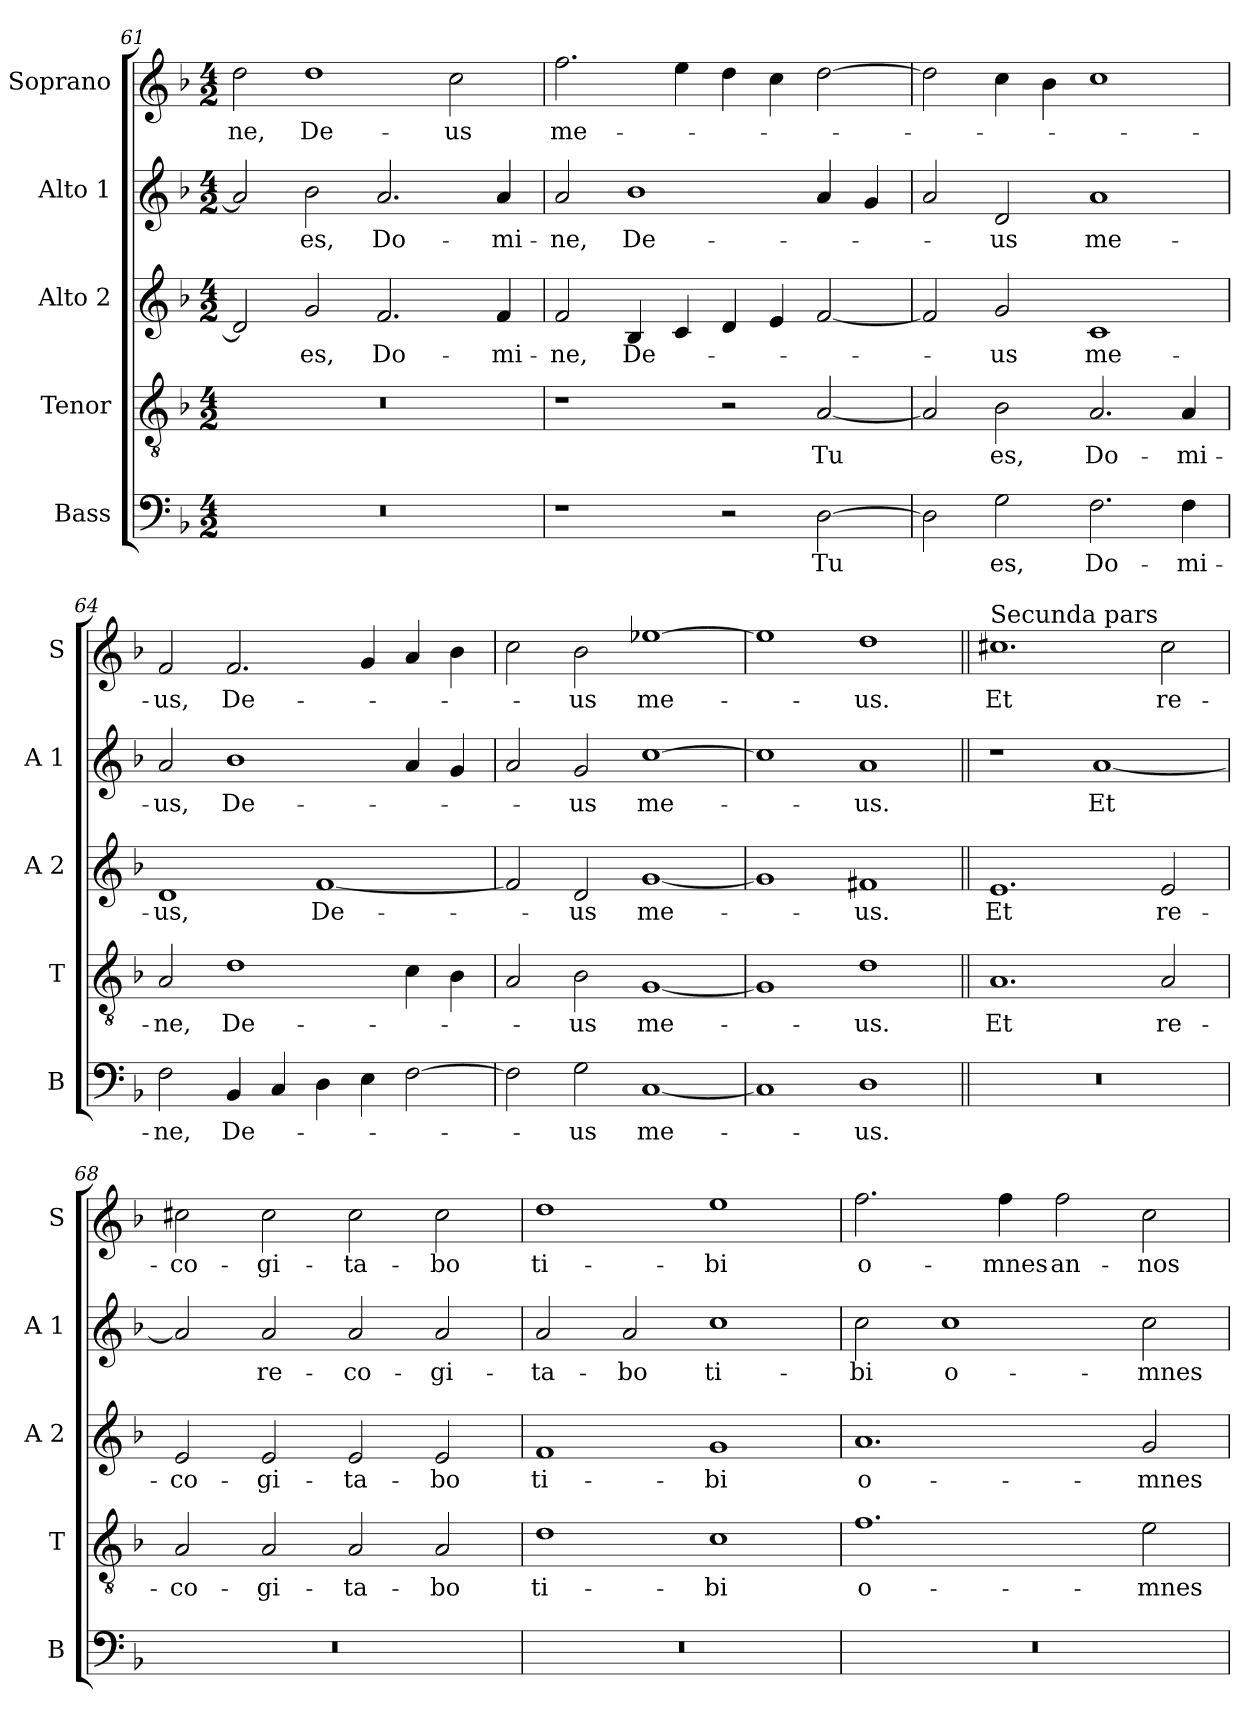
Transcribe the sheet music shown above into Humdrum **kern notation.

**kern	**text	**kern	**text	**kern	**text	**kern	**text	**kern	**text
*part5	*part5	*part4	*part4	*part3	*part3	*part2	*part2	*part1	*part1
*staff5	*staff5	*staff4	*staff4	*staff3	*staff3	*staff2	*staff2	*staff1	*staff1
*I"Bass	*	*I"Tenor	*	*I"Alto 2	*	*I"Alto 1	*	*I"Soprano	*
*I'B	*	*I'T	*	*I'A 2	*	*I'A 1	*	*I'S	*
*clefF4	*	*clefGv2	*	*clefG2	*	*clefG2	*	*clefG2	*
*k[b-]	*	*k[b-]	*	*k[b-]	*	*k[b-]	*	*k[b-]	*
*F:	*	*F:	*	*F:	*	*F:	*	*F:	*
*M4/2	*	*M4/2	*	*M4/2	*	*M4/2	*	*M4/2	*
=61	=61	=61	=61	=61	=61	=61	=61	=61	=61
!	!	!	!	!	!	!	!	!	!LO:LY:b
0r	.	0r	.	2d/]	.	2a/]	.	2dd\	-ne,
!	!	!	!	!	!LO:LY:b	!	!LO:LY:b	!	!LO:LY:b
.	.	.	.	2g/	es,	2b-\	es,	1dd	De-
!	!	!	!	!	!LO:LY:b	!	!LO:LY:b	!	!
.	.	.	.	2.f/	Do-	2.a/	Do-	.	.
!	!	!	!	!	!	!	!	!	!LO:LY:b
.	.	.	.	.	.	.	.	2cc\	-us
!	!	!	!	!	!LO:LY:b	!	!LO:LY:b	!	!
.	.	.	.	4f/	-mi-	4a/	-mi-	.	.
=62	=62	=62	=62	=62	=62	=62	=62	=62	=62
!	!	!	!	!	!LO:LY:b	!	!LO:LY:b	!	!LO:LY:b
1r	.	1r	.	2f/	-ne,	2a/	-ne,	2.ff\	me-
!	!	!	!	!	!LO:LY:b	!	!LO:LY:b	!	!
.	.	.	.	4B-/	De-	1b-	De-	.	.
.	.	.	.	4c/	.	.	.	4ee\	.
2r	.	2r	.	4d/	.	.	.	4dd\	.
.	.	.	.	4e/	.	.	.	4cc\	.
!	!LO:LY:b	!	!LO:LY:b	!	!	!	!	!	!
[2D\	Tu	[2A/	Tu	[2f/	.	4a/	.	[2dd\	.
.	.	.	.	.	.	4g/	.	.	.
=63	=63	=63	=63	=63	=63	=63	=63	=63	=63
2D\]	.	2A/]	.	2f/]	.	2a/	.	2dd\]	.
!	!LO:LY:b	!	!LO:LY:b	!	!LO:LY:b	!	!LO:LY:b	!	!
2G\	es,	2B-\	es,	2g/	-us	2d/	-us	4cc\	.
.	.	.	.	.	.	.	.	4b-\	.
!	!LO:LY:b	!	!LO:LY:b	!	!LO:LY:b	!	!LO:LY:b	!	!
2.F\	Do-	2.A/	Do-	1c	me-	1a	me-	1cc	.
!	!LO:LY:b	!	!LO:LY:b	!	!	!	!	!	!
4F\	-mi-	4A/	-mi-	.	.	.	.	.	.
!!LO:LB:g=z
=64	=64	=64	=64	=64	=64	=64	=64	=64	=64
!	!LO:LY:b	!	!LO:LY:b	!	!LO:LY:b	!	!LO:LY:b	!	!LO:LY:b
2F\	-ne,	2A/	-ne,	1d	-us,	2a/	-us,	2f/	-us,
!	!LO:LY:b	!	!LO:LY:b	!	!	!	!LO:LY:b	!	!LO:LY:b
4BB-/	De-	1d	De-	.	.	1b-	De-	2.f/	De-
4C/	.	.	.	.	.	.	.	.	.
!	!	!	!	!	!LO:LY:b	!	!	!	!
4D\	.	.	.	[1f	De-	.	.	.	.
4E\	.	.	.	.	.	.	.	4g/	.
[2F\	.	4c\	.	.	.	4a/	.	4a/	.
.	.	4B-\	.	.	.	4g/	.	4b-\	.
=65	=65	=65	=65	=65	=65	=65	=65	=65	=65
2F\]	.	2A/	.	2f/]	.	2a/	.	2cc\	.
!	!LO:LY:b	!	!LO:LY:b	!	!LO:LY:b	!	!LO:LY:b	!	!LO:LY:b
2G\	-us	2B-\	-us	2d/	-us	2g/	-us	2b-\	-us
!	!LO:LY:b	!	!LO:LY:b	!	!LO:LY:b	!	!LO:LY:b	!	!LO:LY:b
[1C	me-	[1G	me-	[1g	me-	[1cc	me-	[1ee-X	me-
=66	=66	=66	=66	=66	=66	=66	=66	=66	=66
1C]	.	1G]	.	1g]	.	1cc]	.	1ee-]	.
!	!LO:LY:b	!	!LO:LY:b	!	!LO:LY:b	!	!LO:LY:b	!	!LO:LY:b
1D	-us.	1d	-us.	1f#X	-us.	1a	-us.	1dd	-us.
=67||	=67||	=67||	=67||	=67||	=67||	=67||	=67||	=67||	=67||
!	!	!	!	!	!	!	!	!LO:TX:a:t=Secunda pars	!
!	!	!	!LO:LY:b	!	!LO:LY:b	!	!	!	!LO:LY:b
0r	.	1.A	Et	1.e	Et	1r	.	1.cc#X	Et
!	!	!	!	!	!	!	!LO:LY:b	!	!
.	.	.	.	.	.	[1a	Et	.	.
!	!	!	!LO:LY:b	!	!LO:LY:b	!	!	!	!LO:LY:b
.	.	2A/	re-	2e/	re-	.	.	2cc#\	re-
!!LO:PB:g=z
=68	=68	=68	=68	=68	=68	=68	=68	=68	=68
!	!	!	!LO:LY:b	!	!LO:LY:b	!	!	!	!LO:LY:b
0r	.	2A/	-co-	2e/	-co-	2a/]	.	2cc#X\	-co-
!	!	!	!LO:LY:b	!	!LO:LY:b	!	!LO:LY:b	!	!LO:LY:b
.	.	2A/	-gi-	2e/	-gi-	2a/	re-	2cc#\	-gi-
!	!	!	!LO:LY:b	!	!LO:LY:b	!	!LO:LY:b	!	!LO:LY:b
.	.	2A/	-ta-	2e/	-ta-	2a/	-co-	2cc#\	-ta-
!	!	!	!LO:LY:b	!	!LO:LY:b	!	!LO:LY:b	!	!LO:LY:b
.	.	2A/	-bo	2e/	-bo	2a/	-gi-	2cc#\	-bo
=69	=69	=69	=69	=69	=69	=69	=69	=69	=69
!	!	!	!LO:LY:b	!	!LO:LY:b	!	!LO:LY:b	!	!LO:LY:b
0r	.	1d	ti-	1f	ti-	2a/	-ta-	1dd	ti-
!	!	!	!	!	!	!	!LO:LY:b	!	!
.	.	.	.	.	.	2a/	-bo	.	.
!	!	!	!LO:LY:b	!	!LO:LY:b	!	!LO:LY:b	!	!LO:LY:b
.	.	1c	-bi	1g	-bi	1cc	ti-	1ee	-bi
=70	=70	=70	=70	=70	=70	=70	=70	=70	=70
!	!	!	!LO:LY:b	!	!LO:LY:b	!	!LO:LY:b	!	!LO:LY:b
0r	.	1.f	o-	1.a	o-	2cc\	-bi	2.ff\	o-
!	!	!	!	!	!	!	!LO:LY:b	!	!
.	.	.	.	.	.	1cc	o-	.	.
!	!	!	!	!	!	!	!	!	!LO:LY:b
.	.	.	.	.	.	.	.	4ff\	-mnes
!	!	!	!	!	!	!	!	!	!LO:LY:b
.	.	.	.	.	.	.	.	2ff\	an-
!	!	!	!LO:LY:b	!	!LO:LY:b	!	!LO:LY:b	!	!LO:LY:b
.	.	2e\	-mnes	2g/	-mnes	2cc\	-mnes	2cc\	-nos
=	=	=	=	=	=	=	=	=	=
*-	*-	*-	*-	*-	*-	*-	*-	*-	*-
